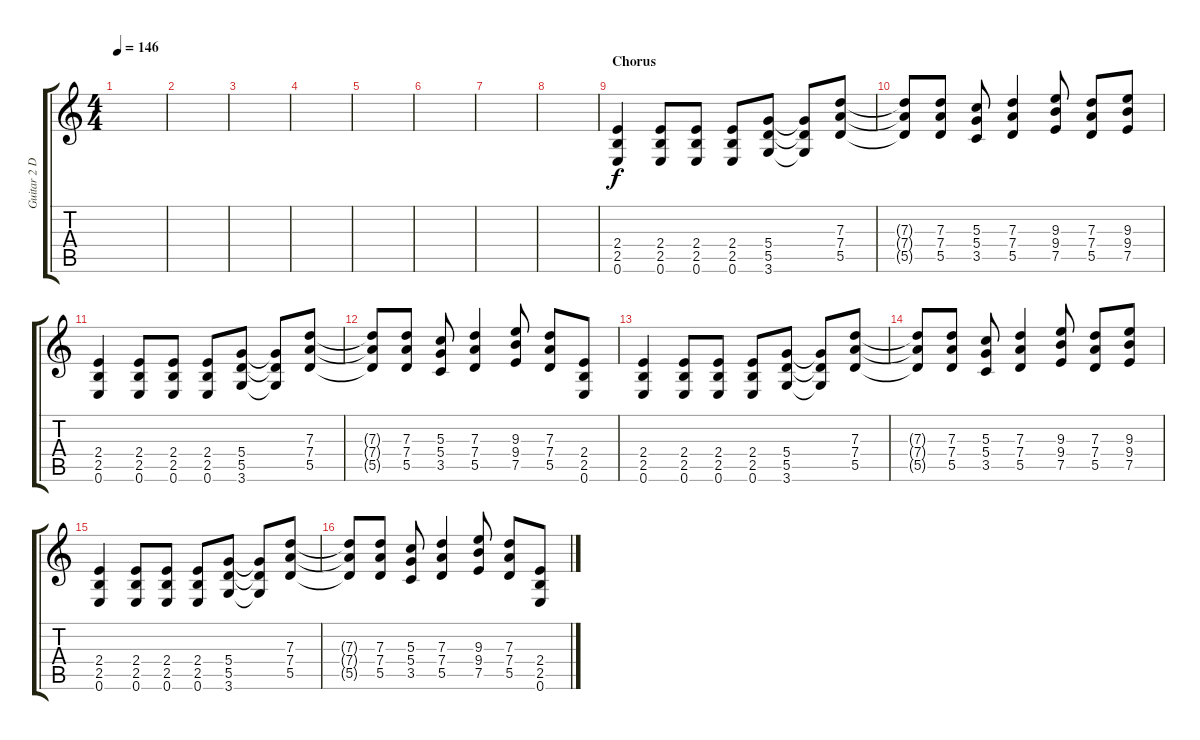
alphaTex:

\track ("Guitar 2 Distortion" "Guitar 2 D") {instrument overdrivenguitar}
\staff {score tabs}
\tuning (E4 B3 G3 D3 A2 E2) {hide}
\ts (4 4)
\tempo 146
\clef g2
\ks c
|
|
|
|
|
|
|
|
\section ("" "Chorus")
(2.4 2.5 0.6).4 (2.4 2.5 0.6).8 (2.4 2.5 0.6).8 (2.4 2.5 0.6).8 (5.4 5.5 3.6).8 (5.4{t} 5.5{t} 3.6{t}).8 (7.3 7.4 5.5).8 |
(7.3{t} 7.4{t} 5.5{t}).8 (7.3 7.4 5.5).8 (5.3 5.4 3.5).8 (7.3 7.4 5.5).4 (9.3 9.4 7.5).8 (7.3 7.4 5.5).8 (9.3 9.4 7.5).8 |
(2.4 2.5 0.6).4 (2.4 2.5 0.6).8 (2.4 2.5 0.6).8 (2.4 2.5 0.6).8 (5.4 5.5 3.6).8 (5.4{t} 5.5{t} 3.6{t}).8 (7.3 7.4 5.5).8 |
(7.3{t} 7.4{t} 5.5{t}).8 (7.3 7.4 5.5).8 (5.3 5.4 3.5).8 (7.3 7.4 5.5).4 (9.3 9.4 7.5).8 (7.3 7.4 5.5).8 (2.4 2.5 0.6).8 |
(2.4 2.5 0.6).4 (2.4 2.5 0.6).8 (2.4 2.5 0.6).8 (2.4 2.5 0.6).8 (5.4 5.5 3.6).8 (5.4{t} 5.5{t} 3.6{t}).8 (7.3 7.4 5.5).8 |
(7.3{t} 7.4{t} 5.5{t}).8 (7.3 7.4 5.5).8 (5.3 5.4 3.5).8 (7.3 7.4 5.5).4 (9.3 9.4 7.5).8 (7.3 7.4 5.5).8 (9.3 9.4 7.5).8 |
(2.4 2.5 0.6).4 (2.4 2.5 0.6).8 (2.4 2.5 0.6).8 (2.4 2.5 0.6).8 (5.4 5.5 3.6).8 (5.4{t} 5.5{t} 3.6{t}).8 (7.3 7.4 5.5).8 |
(7.3{t} 7.4{t} 5.5{t}).8 (7.3 7.4 5.5).8 (5.3 5.4 3.5).8 (7.3 7.4 5.5).4 (9.3 9.4 7.5).8 (7.3 7.4 5.5).8 (2.4 2.5 0.6).8
